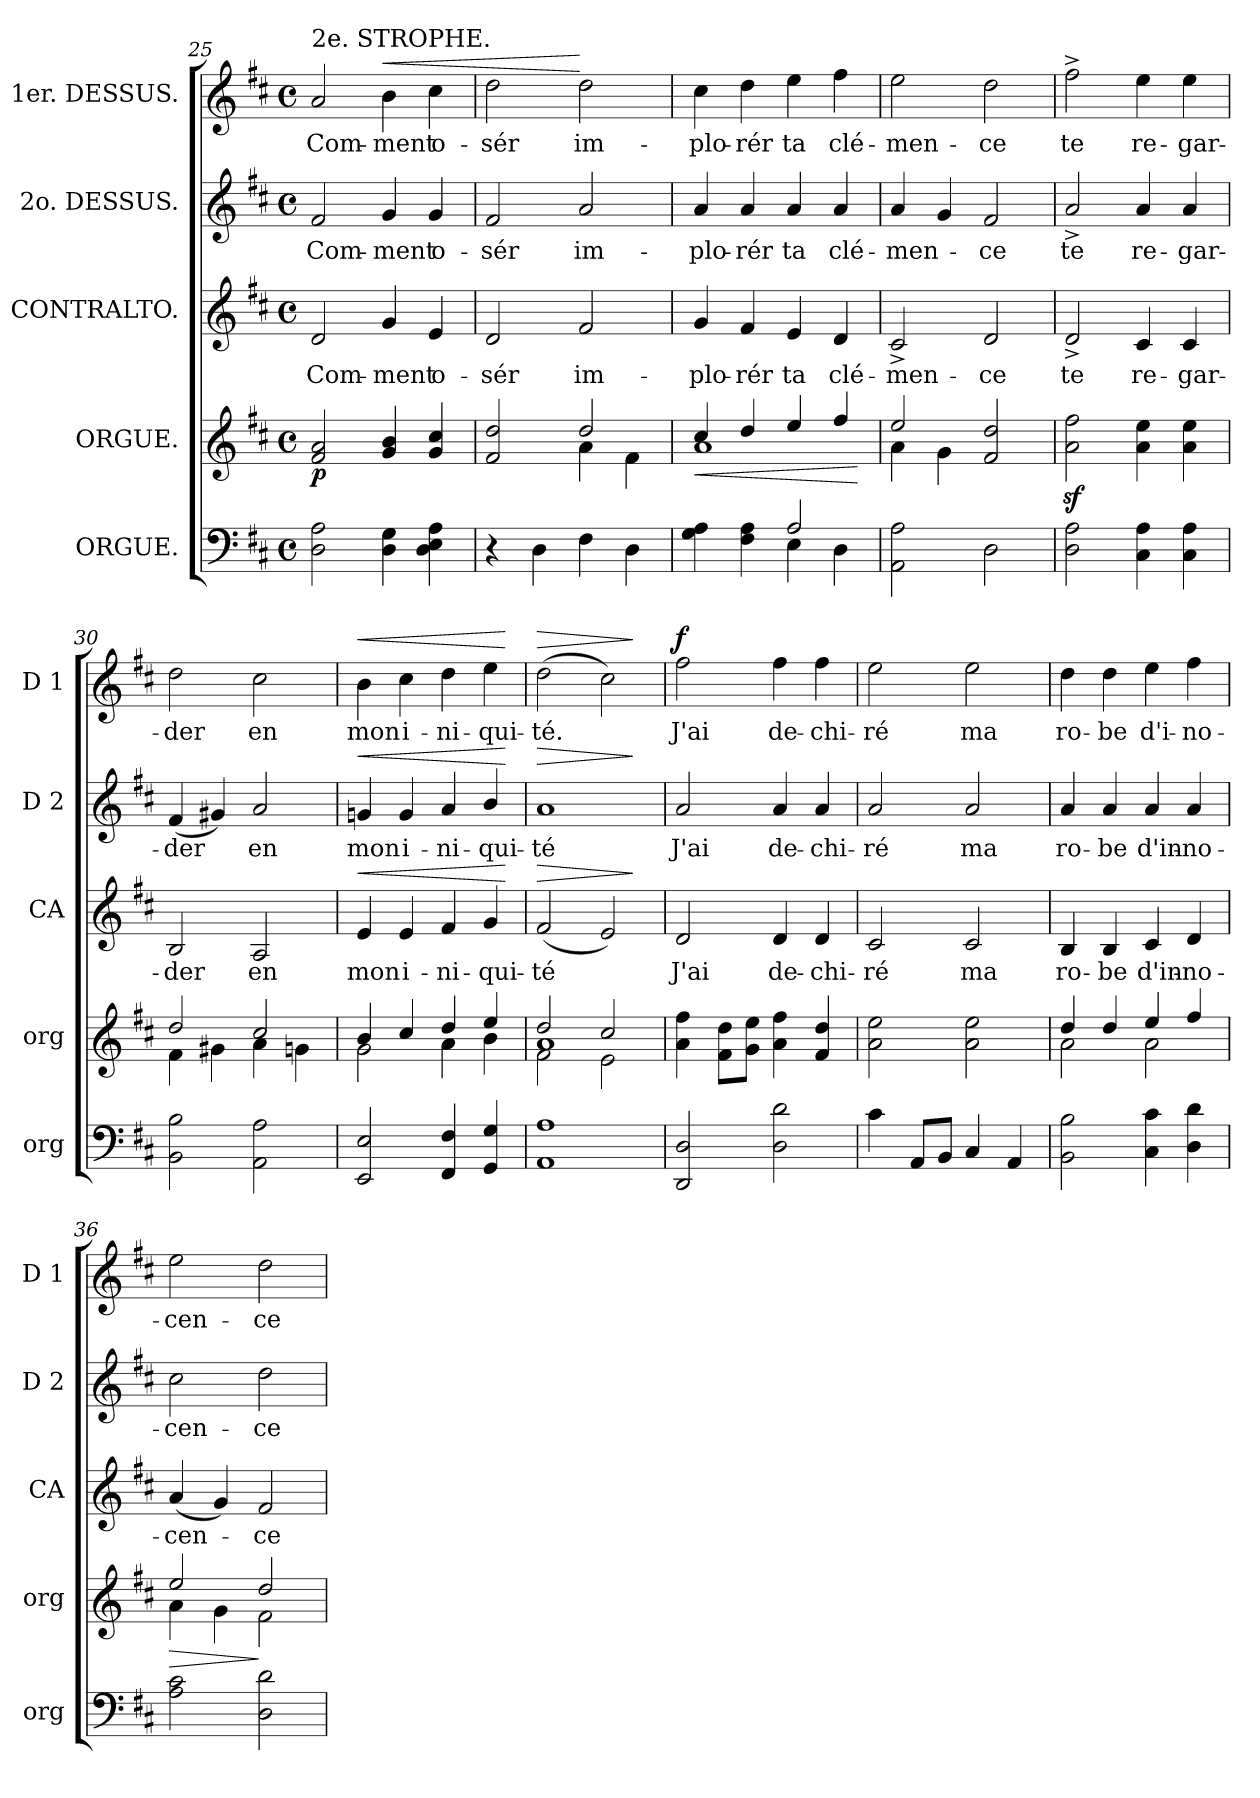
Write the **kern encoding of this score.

**kern	**kern	**dynam	**kern	**text	**dynam	**kern	**text	**dynam	**kern	**text	**dynam
*part5	*part4	*part4	*part3	*part3	*part3	*part2	*part2	*part2	*part1	*part1	*part1
*staff5	*staff4	*staff4	*staff3	*staff3	*staff3	*staff2	*staff2	*staff2	*staff1	*staff1	*staff1
*I"ORGUE.	*I"ORGUE.	*	*I"CONTRALTO.	*	*	*I"2o. DESSUS.	*	*	*I"1er. DESSUS.	*	*
*I'org	*I'org	*	*I'CA	*	*	*I'D 2	*	*	*I'D 1	*	*
*clefF4	*clefG2	*	*clefG2	*	*	*clefG2	*	*	*clefG2	*	*
*k[f#c#]	*k[f#c#]	*	*k[f#c#]	*	*	*k[f#c#]	*	*	*k[f#c#]	*	*
*D:	*D:	*	*D:	*	*	*D:	*	*	*D:	*	*
*M4/4	*M4/4	*	*M4/4	*	*	*M4/4	*	*	*M4/4	*	*
*met(c)	*met(c)	*	*met(c)	*	*	*met(c)	*	*	*met(c)	*	*
=25	=25	=25	=25	=25	=25	=25	=25	=25	=25	=25	=25
!	!	!	!	!	!	!	!	!	!LO:TX:a:t=2e. STROPHE.	!	!
2D\ 2A\	2f#/ 2a/	p	2d/	Com-	.	2f#/	Com-	.	2a/	Com-	.
!	!	!	!	!	!	!	!	!	!	!	!LO:HP:a
4D\ 4G\	4g/ 4b/	.	4g/	-ment	.	4g/	-ment	.	4b\	-ment	<
4D\ 4E\ 4A\	4g/ 4cc#/	.	4e/	o-	.	4g/	o-	.	4cc#\	o-	.
=26	=26	=26	=26	=26	=26	=26	=26	=26	=26	=26	=26
*	*^	*	*	*	*	*	*	*	*	*	*
4r	2f#/ 2dd/	2ryy	.	2d/	-sér	.	2f#/	-sér	.	2dd\	-sér	.
4D\	.	.	.	.	.	.	.	.	.	.	.	.
4F#\	2dd/	4a\	.	2f#/	im-	.	2a/	im-	.	2dd\	im-	[
4D\	.	4f#\	.	.	.	.	.	.	.	.	.	.
=27	=27	=27	=27	=27	=27	=27	=27	=27	=27	=27	=27	=27
*^	*	*	*	*	*	*	*	*	*	*	*	*
!	!	!	!	!LO:HP:b	!	!	!	!	!	!	!	!	!
4G\ 4A\	4ryy	4cc#/	1a	<	4g/	-plo-	.	4a/	-plo-	.	4cc#\	-plo-	.
4F#\ 4A\	4ryy	4dd/	.	.	4f#/	-rér	.	4a/	-rér	.	4dd\	-rér	.
2A/	4E\	4ee/	.	.	4e/	ta	.	4a/	ta	.	4ee\	ta	.
.	4D\	4ff#/	.	.	4d/	clé-	.	4a/	clé-	.	4ff#\	clé-	.
*v	*v	*	*	*	*	*	*	*	*	*	*	*	*
*	*v	*v	*	*	*	*	*	*	*	*	*	*
.	.	[	.	.	.	.	.	.	.	.	.
=28	=28	=28	=28	=28	=28	=28	=28	=28	=28	=28	=28
*	*^	*	*	*	*	*	*	*	*	*	*
2AA\ 2A\	2ee/	4a\	.	2c#^>/	-men-	.	4a/	-men-	.	2ee\	-men-	.
.	.	4g\	.	.	.	.	4g/	.	.	.	.	.
2D\	2f#/ 2dd/	2ryy	.	2d/	-ce	.	2f#/	-ce	.	2dd\	-ce	.
*	*v	*v	*	*	*	*	*	*	*	*	*	*
=29	=29	=29	=29	=29	=29	=29	=29	=29	=29	=29	=29
2D\ 2A\	2az\ 2ff#z\	.	2d^>/	te	.	2a^>/	te	.	2ff#^>\	te	.
4C#\ 4A\	4a\ 4ee\	.	4c#/	re-	.	4a/	re-	.	4ee\	re-	.
4C#\ 4A\	4a\ 4ee\	.	4c#/	-gar-	.	4a/	-gar-	.	4ee\	-gar-	.
=30	=30	=30	=30	=30	=30	=30	=30	=30	=30	=30	=30
*	*^	*	*	*	*	*	*	*	*	*	*
2BB\ 2B\	2dd/	4f#\	.	2B/	-der	.	(<4f#/	-der	.	2dd\	-der	.
.	.	4g#X\	.	.	.	.	4g#X/)	.	.	.	.	.
2AA\ 2A\	2cc#/	4a\	.	2A/	en	.	2a/	en	.	2cc#\	en	.
.	.	4gn\	.	.	.	.	.	.	.	.	.	.
=31	=31	=31	=31	=31	=31	=31	=31	=31	=31	=31	=31	=31
!	!	!	!	!	!	!LO:HP:a	!	!	!LO:HP:a	!	!	!LO:HP:a
2EE/ 2E/	4b/	2g\	.	4e/	mon	<	4gn/	mon	<	4b\	mon	<
.	4cc#/	.	.	4e/	i-	.	4g/	i-	.	4cc#\	i-	.
4FF#/ 4F#/	4dd/	4a\	.	4f#/	-ni-	.	4a/	-ni-	.	4dd\	-ni-	.
4GG/ 4G/	4ee/	4b\	.	4g/	-qui-	.	4b/	-qui-	.	4ee\	-qui-	.
*	*v	*v	*	*	*	*	*	*	*	*	*	*
.	.	.	.	.	[	.	.	[	.	.	[
=32	=32	=32	=32	=32	=32	=32	=32	=32	=32	=32	=32
*	*^	*	*	*	*	*	*	*	*	*	*
*	*	*^	*	*	*	*	*	*	*	*	*	*
!	!	!	!	!	!	!	!LO:HP:a	!	!	!LO:HP:a	!	!	!LO:HP:a
1AA 1A	2dd/	2f#\	1a	.	(2f#/	-té	>	1a	-té	>	(2dd\	-té.	>
.	2cc#/	2e\	.	.	2e/)	.	.	.	.	.	2cc#\)	.	.
*	*v	*v	*v	*	*	*	*	*	*	*	*	*	*
.	.	.	.	.	]	.	.	]	.	.	]
=33	=33	=33	=33	=33	=33	=33	=33	=33	=33	=33	=33
!	!	!	!	!	!	!	!	!	!	!	!LO:DY:a
2DD/ 2D/	4a\ 4ff#\	.	2d/	J'ai	.	2a/	J'ai	.	2ff#\	J'ai	f
.	8f#\ 8dd\L	.	.	.	.	.	.	.	.	.	.
.	8g\ 8ee\J	.	.	.	.	.	.	.	.	.	.
2D\ 2d\	4a\ 4ff#\	.	4d/	de-	.	4a/	de-	.	4ff#\	de-	.
.	4f#/ 4dd/	.	4d/	-chi-	.	4a/	-chi-	.	4ff#\	-chi-	.
=34	=34	=34	=34	=34	=34	=34	=34	=34	=34	=34	=34
4c#\	2a\ 2ee\	.	2c#/	-ré	.	2a/	-ré	.	2ee\	-ré	.
8AA/L	.	.	.	.	.	.	.	.	.	.	.
8BB/J	.	.	.	.	.	.	.	.	.	.	.
4C#/	2a\ 2ee\	.	2c#/	ma	.	2a/	ma	.	2ee\	ma	.
4AA/	.	.	.	.	.	.	.	.	.	.	.
=35	=35	=35	=35	=35	=35	=35	=35	=35	=35	=35	=35
*	*^	*	*	*	*	*	*	*	*	*	*
2BB\ 2B\	4dd/	2a\	.	4B/	ro-	.	4a/	ro-	.	4dd\	ro-	.
.	4dd/	.	.	4B/	-be	.	4a/	-be	.	4dd\	-be	.
4C#\ 4c#\	4ee/	2a\	.	4c#/	d'in-	.	4a/	d'in-	.	4ee\	d'i-	.
4D\ 4d\	4ff#/	.	.	4d/	-no-	.	4a/	-no-	.	4ff#\	-no-	.
=36	=36	=36	=36	=36	=36	=36	=36	=36	=36	=36	=36	=36
!	!	!	!LO:HP:b	!	!	!	!	!	!	!	!	!
2A\ 2c#\	2ee/	4a\	>	(4a/	-cen-	.	2cc#\	-cen-	.	2ee\	-cen-	.
.	.	4g\	.	4g/)	.	.	.	.	.	.	.	.
2D\ 2d\	2dd/	2f#\	]	2f#/	-ce	.	2dd\	-ce	.	2dd\	-ce	.
*	*v	*v	*	*	*	*	*	*	*	*	*	*
=	=	=	=	=	=	=	=	=	=	=	=
*-	*-	*-	*-	*-	*-	*-	*-	*-	*-	*-	*-
